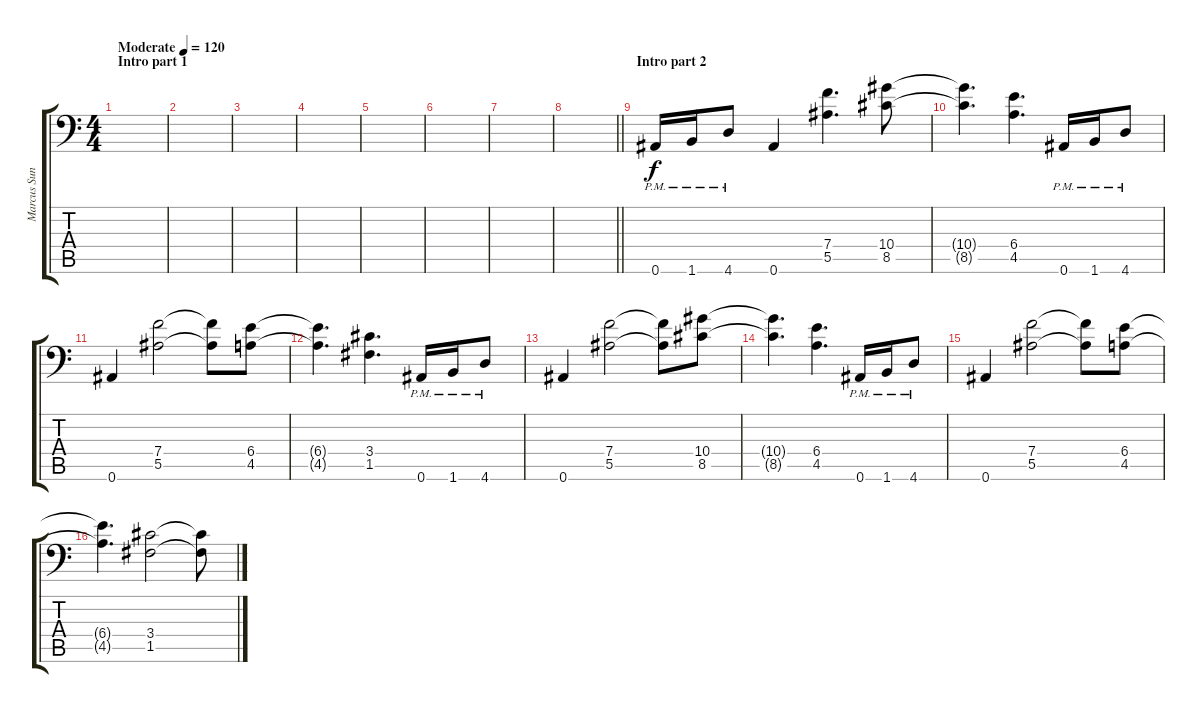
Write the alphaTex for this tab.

\track ("Marcus Sunesson" "Marcus Sun") {instrument distortionguitar}
\staff {score tabs}
\tuning (C4 G3 Eb3 Bb2 F2 Bb1) {hide}
\ts (4 4)
\section ("" "Intro part 1")
\tempo (120 "Moderate")
\clef f4
\ks c
|
|
|
|
|
|
|
\barLineRight lightlight
|
\section ("" "Intro part 2")
0.6{pm}.16 1.6{pm}.16 4.6{pm}.8 0.6.4 (7.4 5.5).4{d} (10.4 8.5).8 |
(10.4{t} 8.5{t}).4{d} (6.4 4.5).4{d} 0.6{pm}.16 1.6{pm}.16 4.6{pm}.8 |
0.6.4 (7.4 5.5).2 (7.4{t} 5.5{t}).8 (6.4 4.5).8 |
(6.4{t} 4.5{t}).4{d} (3.4 1.5).4{d} 0.6{pm}.16 1.6{pm}.16 4.6{pm}.8 |
0.6.4 (7.4 5.5).2 (7.4{t} 5.5{t}).8 (10.4 8.5).8 |
(10.4{t} 8.5{t}).4{d} (6.4 4.5).4{d} 0.6{pm}.16 1.6{pm}.16 4.6{pm}.8 |
0.6.4 (7.4 5.5).2 (7.4{t} 5.5{t}).8 (6.4 4.5).8 |
(6.4{t} 4.5{t}).4{d} (3.4 1.5).2 (3.4{t} 1.5{t}).8
